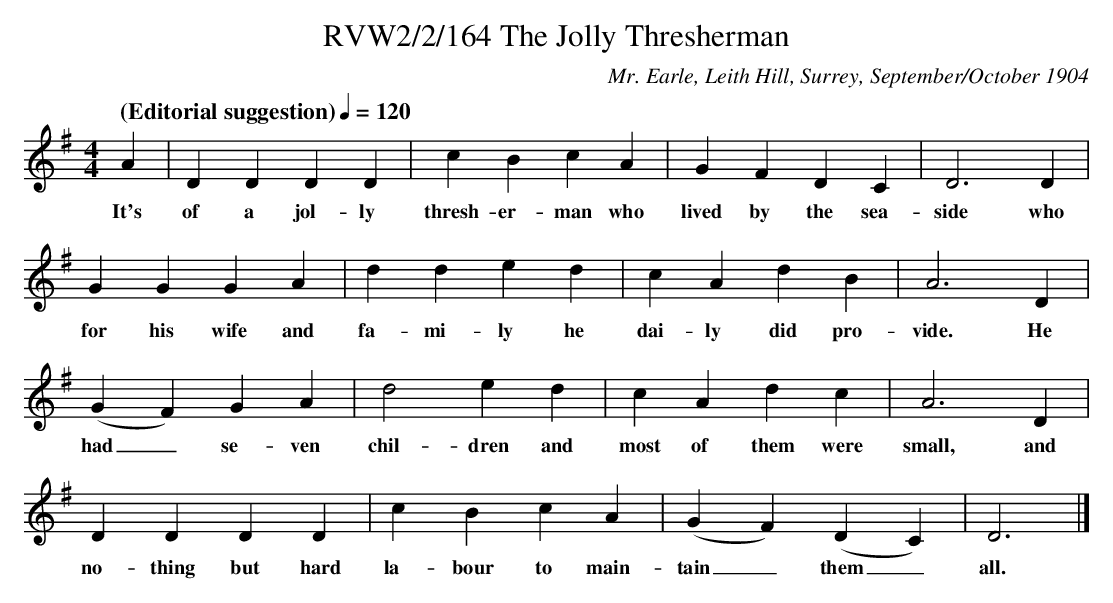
X:1
T:RVW2/2/164 The Jolly Thresherman
C:Mr. Earle, Leith Hill, Surrey, September/October 1904
L:1/4
Q: "(Editorial suggestion)" 1/4=120
M:4/4
K:G
A | D D D D | c B c A | G F D C | D3 D |
w: It's of a jol-ly thresh-er-man who lived by the sea-side who
G G G A | d d e d | c A d B | A3 D |
w: for his wife and fa-mi-ly he dai-ly did pro-vide. He
(G F) G A | d2 e d | c A d c | A3 D |
w: had_ se-ven chil-dren and most of them were small, and
D D D D | c B c A | (G F) (D C) | D3 |]
w: no-thing but hard la-bour to main-tain_ them_ all.
